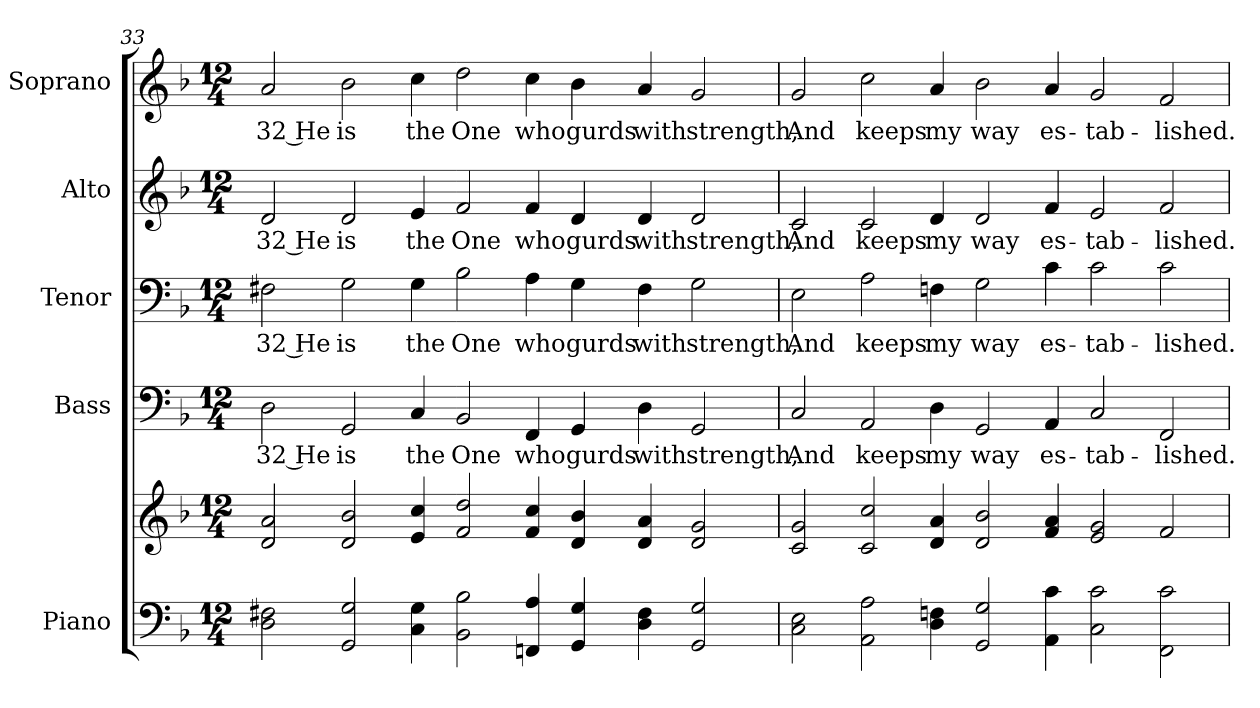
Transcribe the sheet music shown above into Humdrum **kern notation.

**kern	**kern	**kern	**text	**kern	**text	**kern	**text	**kern	**text
*part5	*part5	*part4	*part4	*part3	*part3	*part2	*part2	*part1	*part1
*staff6	*staff5	*staff4	*staff4	*staff3	*staff3	*staff2	*staff2	*staff1	*staff1
*I"Piano	*	*I"Bass	*	*I"Tenor	*	*I"Alto	*	*I"Soprano	*
*I'Pno.	*	*I'B.	*	*I'T.	*	*I'A.	*	*I'S.	*
!!LO:PB:g=z
*clefF4	*clefG2	*clefF4	*	*clefF4	*	*clefG2	*	*clefG2	*
*k[b-]	*k[b-]	*k[b-]	*	*k[b-]	*	*k[b-]	*	*k[b-]	*
*d:	*d:	*d:	*	*d:	*	*d:	*	*d:	*
*M12/4	*M12/4	*M12/4	*	*M12/4	*	*M12/4	*	*M12/4	*
=33	=33	=33	=33	=33	=33	=33	=33	=33	=33
!	!	!	!LO:LY:b:color=#000000	!	!	!	!	!	!
!	!	!	!	!	!LO:LY:b:color=#000000	!	!	!	!
!	!	!	!	!	!	!	!LO:LY:b:color=#000000	!	!
!	!	!	!	!	!	!	!	!	!LO:LY:b:color=#000000
2Di\ 2F#Xi	2di/ 2ai	2Di\	32 He	2F#Xi\	32 He	2di/	32 He	2ai/	32 He
!	!	!	!LO:LY:b:color=#000000	!	!	!	!	!	!
!	!	!	!	!	!LO:LY:b:color=#000000	!	!	!	!
!	!	!	!	!	!	!	!LO:LY:b:color=#000000	!	!
!	!	!	!	!	!	!	!	!	!LO:LY:b:color=#000000
2GGi/ 2Gi	2di/ 2b-i	2GGi/	is	2Gi\	is	2di/	is	2b-i\	is
!	!	!	!LO:LY:b:color=#000000	!	!	!	!	!	!
!	!	!	!	!	!LO:LY:b:color=#000000	!	!	!	!
!	!	!	!	!	!	!	!LO:LY:b:color=#000000	!	!
!	!	!	!	!	!	!	!	!	!LO:LY:b:color=#000000
4Ci\ 4Gi	4ei/ 4cci	4Ci/	the	4Gi\	the	4ei/	the	4cci\	the
!	!	!	!LO:LY:b:color=#000000	!	!	!	!	!	!
!	!	!	!	!	!LO:LY:b:color=#000000	!	!	!	!
!	!	!	!	!	!	!	!LO:LY:b:color=#000000	!	!
!	!	!	!	!	!	!	!	!	!LO:LY:b:color=#000000
2BB-i\ 2B-i	2fi/ 2ddi	2BB-i/	One	2B-i\	One	2fi/	One	2ddi\	One
!	!	!	!LO:LY:b:color=#000000	!	!	!	!	!	!
!	!	!	!	!	!LO:LY:b:color=#000000	!	!	!	!
!	!	!	!	!	!	!	!LO:LY:b:color=#000000	!	!
!	!	!	!	!	!	!	!	!	!LO:LY:b:color=#000000
4FFni/ 4Ai	4fi/ 4cci	4FFi/	who	4Ai\	who	4fi/	who	4cci\	who
!	!	!	!LO:LY:b:color=#000000	!	!	!	!	!	!
!	!	!	!	!	!LO:LY:b:color=#000000	!	!	!	!
!	!	!	!	!	!	!	!LO:LY:b:color=#000000	!	!
!	!	!	!	!	!	!	!	!	!LO:LY:b:color=#000000
4GGi/ 4Gi	4di/ 4b-i	4GGi/	gurds	4Gi\	gurds	4di/	gurds	4b-i\	gurds
!	!	!	!LO:LY:b:color=#000000	!	!	!	!	!	!
!	!	!	!	!	!LO:LY:b:color=#000000	!	!	!	!
!	!	!	!	!	!	!	!LO:LY:b:color=#000000	!	!
!	!	!	!	!	!	!	!	!	!LO:LY:b:color=#000000
4Di\ 4F#i	4di/ 4ai	4Di\	with	4F#i\	with	4di/	with	4ai/	with
!	!	!	!LO:LY:b:color=#000000	!	!	!	!	!	!
!	!	!	!	!	!LO:LY:b:color=#000000	!	!	!	!
!	!	!	!	!	!	!	!LO:LY:b:color=#000000	!	!
!	!	!	!	!	!	!	!	!	!LO:LY:b:color=#000000
2GGi/ 2Gi	2di/ 2gi	2GGi/	strength,	2Gi\	strength,	2di/	strength,	2gi/	strength,
=34	=34	=34	=34	=34	=34	=34	=34	=34	=34
!	!	!	!LO:LY:b:color=#000000	!	!	!	!	!	!
!	!	!	!	!	!LO:LY:b:color=#000000	!	!	!	!
!	!	!	!	!	!	!	!LO:LY:b:color=#000000	!	!
!	!	!	!	!	!	!	!	!	!LO:LY:b:color=#000000
2Ci\ 2Ei	2ci/ 2gi	2Ci/	And	2Ei\	And	2ci/	And	2gi/	And
!	!	!	!LO:LY:b:color=#000000	!	!	!	!	!	!
!	!	!	!	!	!LO:LY:b:color=#000000	!	!	!	!
!	!	!	!	!	!	!	!LO:LY:b:color=#000000	!	!
!	!	!	!	!	!	!	!	!	!LO:LY:b:color=#000000
2AAi\ 2Ai	2ci/ 2cci	2AAi/	keeps	2Ai\	keeps	2ci/	keeps	2cci\	keeps
!	!	!	!LO:LY:b:color=#000000	!	!	!	!	!	!
!	!	!	!	!	!LO:LY:b:color=#000000	!	!	!	!
!	!	!	!	!	!	!	!LO:LY:b:color=#000000	!	!
!	!	!	!	!	!	!	!	!	!LO:LY:b:color=#000000
4Di\ 4Fni	4di/ 4ai	4Di\	my	4Fni\	my	4di/	my	4ai/	my
!	!	!	!LO:LY:b:color=#000000	!	!	!	!	!	!
!	!	!	!	!	!LO:LY:b:color=#000000	!	!	!	!
!	!	!	!	!	!	!	!LO:LY:b:color=#000000	!	!
!	!	!	!	!	!	!	!	!	!LO:LY:b:color=#000000
2GGi/ 2Gi	2di/ 2b-i	2GGi/	way	2Gi\	way	2di/	way	2b-i\	way
!	!	!	!LO:LY:b:color=#000000	!	!	!	!	!	!
!	!	!	!	!	!LO:LY:b:color=#000000	!	!	!	!
!	!	!	!	!	!	!	!LO:LY:b:color=#000000	!	!
!	!	!	!	!	!	!	!	!	!LO:LY:b:color=#000000
4AAi\ 4ci	4fi/ 4ai	4AAi/	es-	4ci\	es-	4fi/	es-	4ai/	es-
!	!	!	!LO:LY:b:color=#000000	!	!	!	!	!	!
!	!	!	!	!	!LO:LY:b:color=#000000	!	!	!	!
!	!	!	!	!	!	!	!LO:LY:b:color=#000000	!	!
!	!	!	!	!	!	!	!	!	!LO:LY:b:color=#000000
2Ci\ 2ci	2ei/ 2gi	2Ci/	-tab-	2ci\	-tab-	2ei/	-tab-	2gi/	-tab-
!	!	!	!LO:LY:b:color=#000000	!	!	!	!	!	!
!	!	!	!	!	!LO:LY:b:color=#000000	!	!	!	!
!	!	!	!	!	!	!	!LO:LY:b:color=#000000	!	!
!	!	!	!	!	!	!	!	!	!LO:LY:b:color=#000000
2FFi\ 2ci	2fi/	2FFi/	-lished.	2ci\	-lished.	2fi/	-lished.	2fi/	-lished.
=	=	=	=	=	=	=	=	=	=
*-	*-	*-	*-	*-	*-	*-	*-	*-	*-
